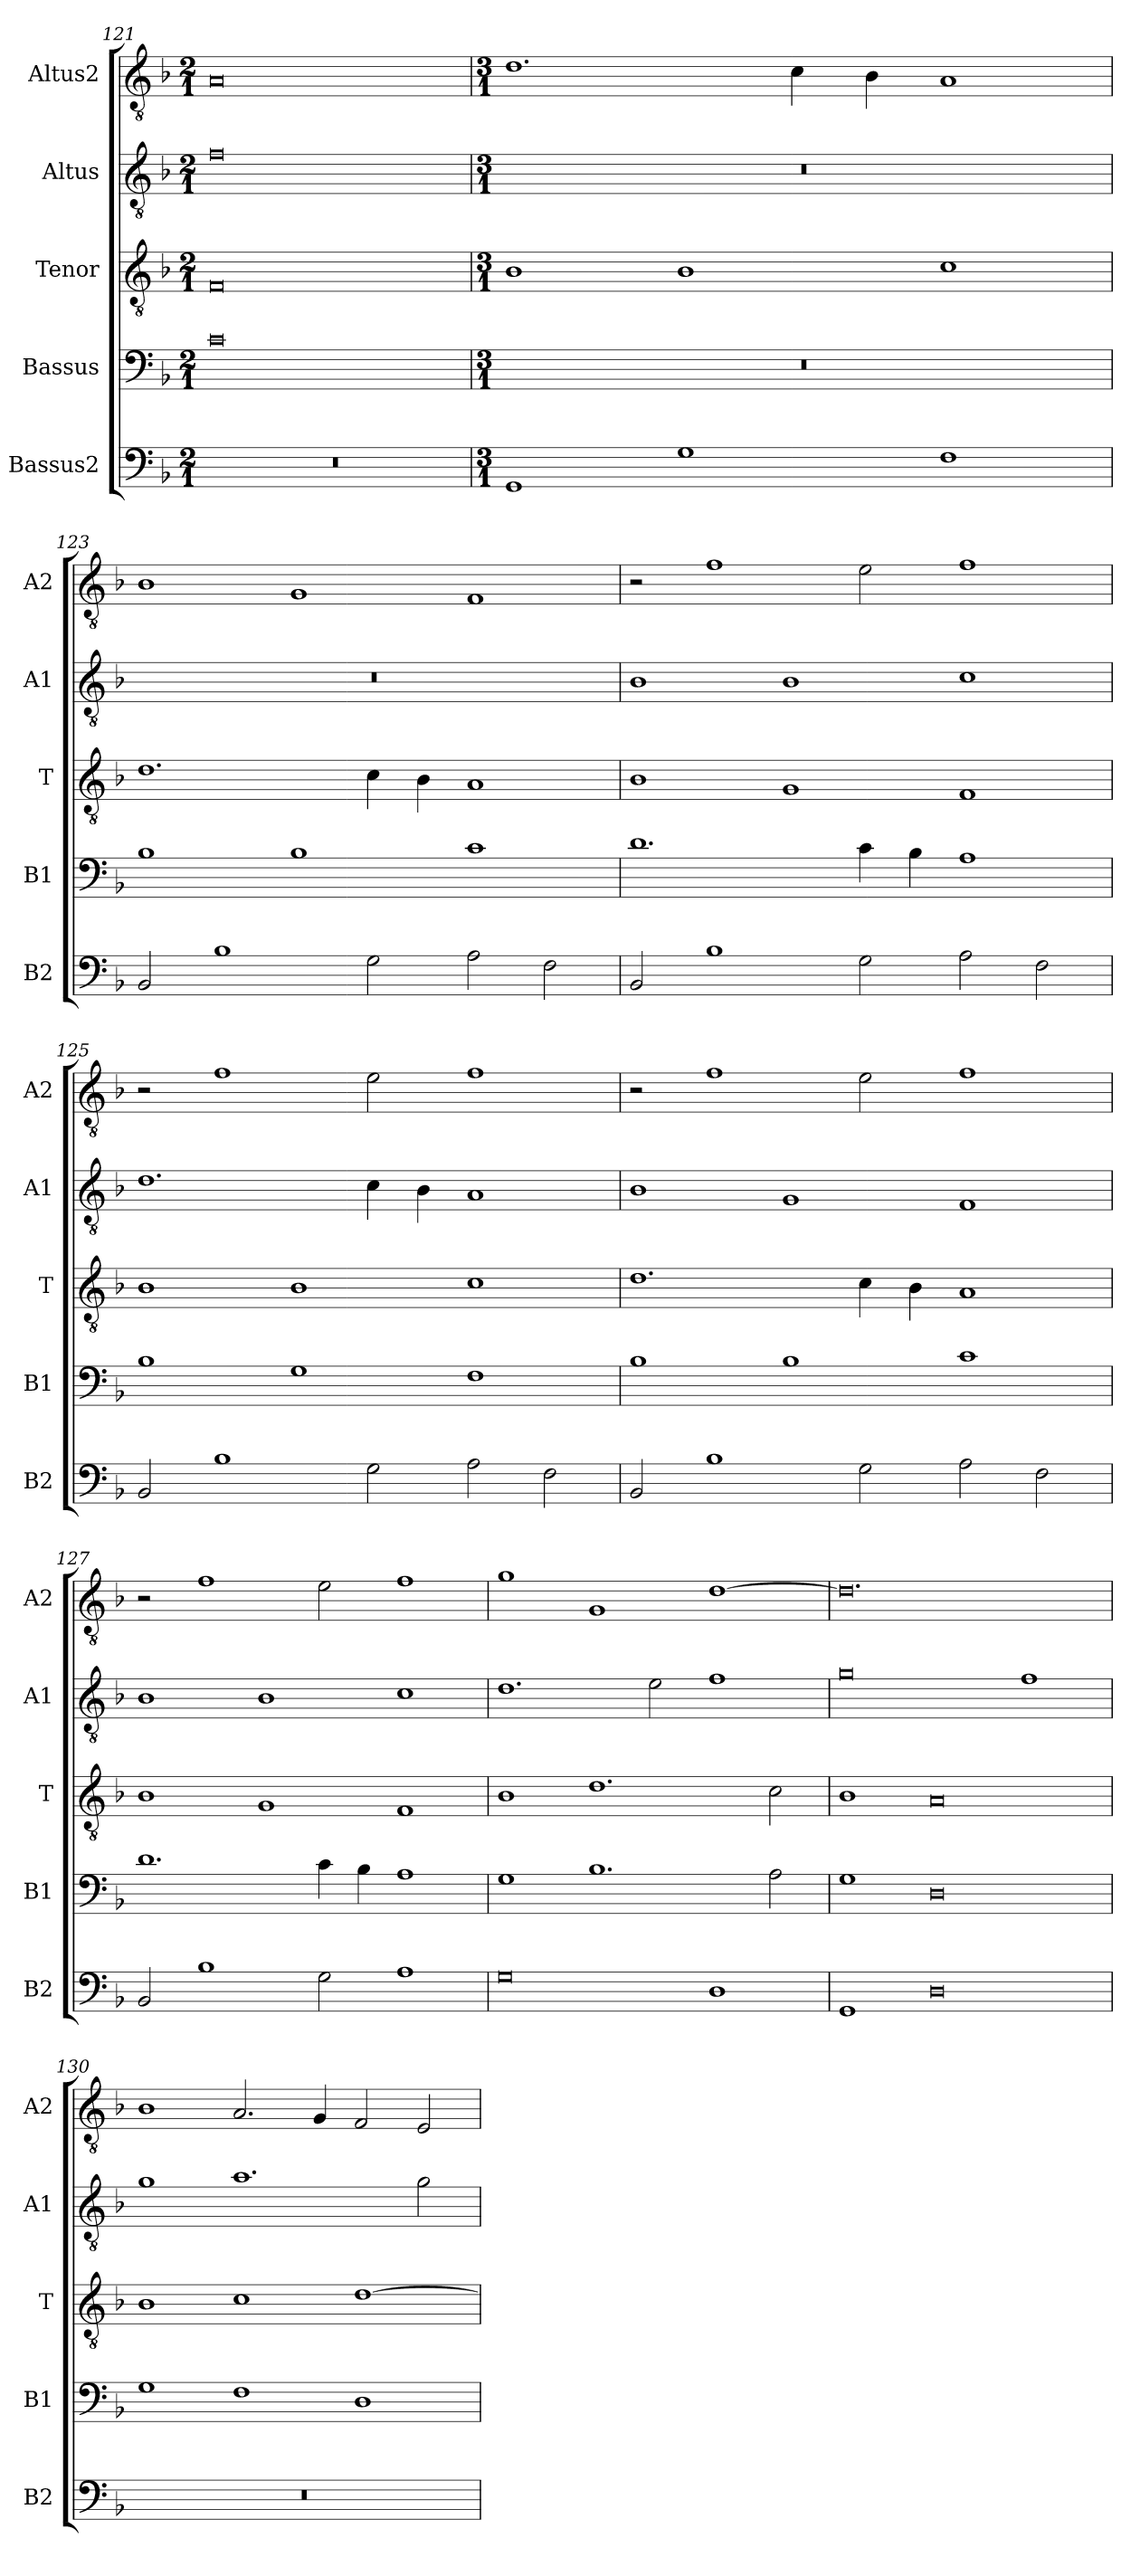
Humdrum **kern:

**kern	**kern	**kern	**kern	**kern
*part5	*part4	*part3	*part2	*part1
*staff5	*staff4	*staff3	*staff2	*staff1
*I"Bassus2	*I"Bassus	*I"Tenor	*I"Altus	*I"Altus2
*I'B2	*I'B1	*I'T	*I'A1	*I'A2
*clefF4	*clefF4	*clefGv2	*clefGv2	*clefGv2
*k[b-]	*k[b-]	*k[b-]	*k[b-]	*k[b-]
*M2/1	*M2/1	*M2/1	*M2/1	*M2/1
=121	=121	=121	=121	=121
0r	0c	0F	0f	0A
=122	=122	=122	=122	=122
*M3/1	*M3/1	*M3/1	*M3/1	*M3/1
1GG	0.r	1B-	0.r	1.d
1G	.	1B-	.	.
.	.	.	.	4c\
.	.	.	.	4B-\
1F	.	1c	.	1A
=123	=123	=123	=123	=123
2BB-/	1B-	1.d	0.r	1B-
1B-	.	.	.	.
.	1B-	.	.	1G
2G\	.	4c\	.	.
.	.	4B-\	.	.
2A\	1c	1A	.	1F
2F\	.	.	.	.
=124	=124	=124	=124	=124
2BB-/	1.d	1B-	1B-	2r
1B-	.	.	.	1f
.	.	1G	1B-	.
2G\	4c\	.	.	2e\
.	4B-\	.	.	.
2A\	1A	1F	1c	1f
2F\	.	.	.	.
=125	=125	=125	=125	=125
2BB-/	1B-	1B-	1.d	2r
1B-	.	.	.	1f
.	1G	1B-	.	.
2G\	.	.	4c\	2e\
.	.	.	4B-\	.
2A\	1F	1c	1A	1f
2F\	.	.	.	.
=126	=126	=126	=126	=126
2BB-/	1B-	1.d	1B-	2r
1B-	.	.	.	1f
.	1B-	.	1G	.
2G\	.	4c\	.	2e\
.	.	4B-\	.	.
2A\	1c	1A	1F	1f
2F\	.	.	.	.
=127	=127	=127	=127	=127
2BB-/	1.d	1B-	1B-	2r
1B-	.	.	.	1f
.	.	1G	1B-	.
2G\	4c\	.	.	2e\
.	4B-\	.	.	.
1A	1A	1F	1c	1f
=128	=128	=128	=128	=128
0G	1G	1B-	1.d	1g
.	1.B-	1.d	.	1G
.	.	.	2e\	.
1D	.	.	1f	[1d
.	2A\	2c\	.	.
=129	=129	=129	=129	=129
1GG	1G	1B-	0g	0.d]
0D	0D	0A	.	.
.	.	.	1f	.
=130	=130	=130	=130	=130
0.r	1G	1B-	1g	1B-
.	1F	1c	1.a	2.A/
.	.	.	.	4G/
.	1D	[1d	.	2F/
.	.	.	2g\	2E/
=	=	=	=	=
*-	*-	*-	*-	*-
